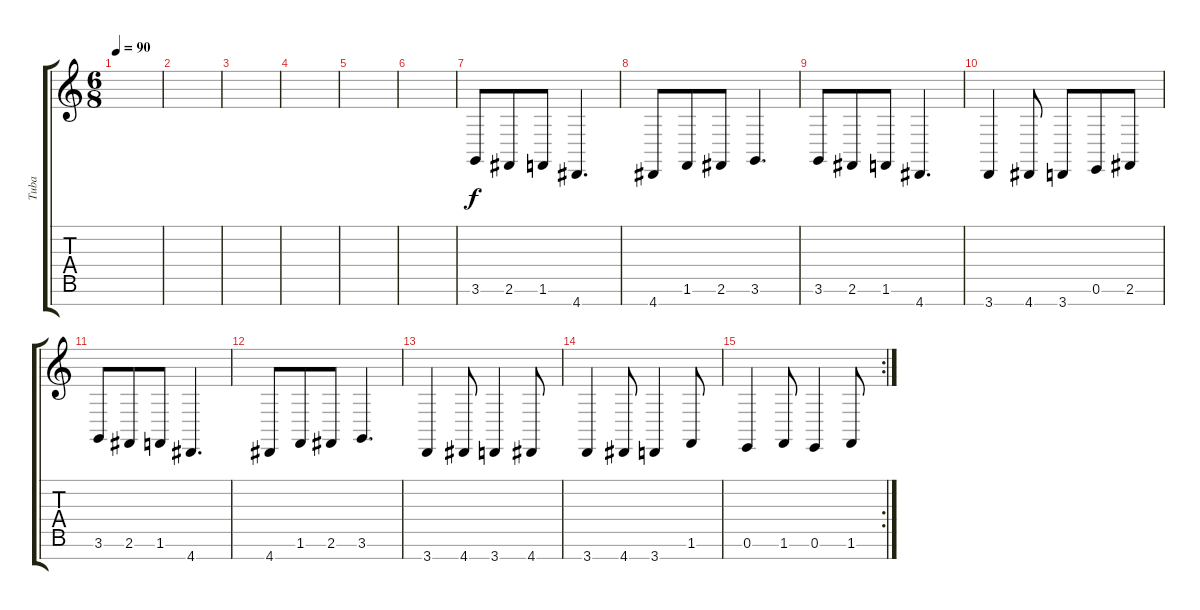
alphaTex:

\track ("Tuba" "Tuba") {instrument tuba}
\staff {score tabs}
\tuning (E4 B3 G3 D3 A2 E2 B1) {hide}
\ts (6 8)
\tempo 90
\clef g2
\ks c
|
|
|
|
|
|
3.6.8 2.6.8 1.6.8 4.7.4{d} |
4.7.8 1.6.8 2.6.8 3.6.4{d} |
3.6.8 2.6.8 1.6.8 4.7.4{d} |
3.7.4 4.7.8 3.7.8 0.6.8 2.6.8 |
3.6.8 2.6.8 1.6.8 4.7.4{d} |
4.7.8 1.6.8 2.6.8 3.6.4{d} |
3.7.4 4.7.8 3.7.4 4.7.8 |
3.7.4 4.7.8 3.7.4 1.6.8 |
\rc 2
0.6.4 1.6.8 0.6.4 1.6.8
